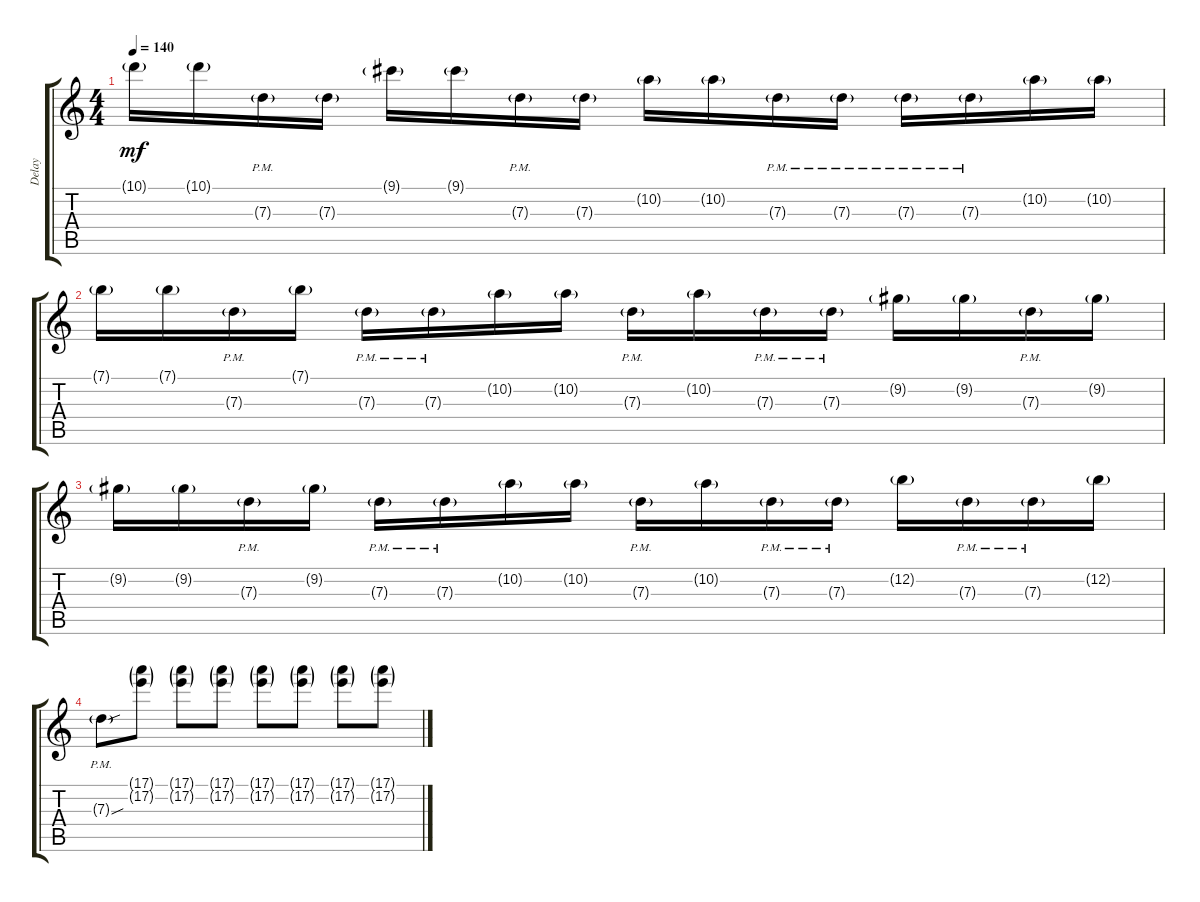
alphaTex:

\track ("Delay" "Delay") {instrument distortionguitar}
\staff {score tabs}
\tuning (E4 B3 G3 D3 A2 E2) {hide}
\ts (4 4)
\tempo 140
\clef g2
\ks c
10.1{g}.16{dy mf} 10.1{g}.16 7.3{g pm}.16 7.3{g}.16 9.1{g}.16 9.1{g}.16 7.3{g pm}.16 7.3{g}.16 10.2{g}.16 10.2{g}.16 7.3{g pm}.16 7.3{g pm}.16 7.3{g pm}.16 7.3{g pm}.16 10.2{g}.16 10.2{g}.16 |
7.1{g}.16 7.1{g}.16 7.3{g pm}.16 7.1{g}.16 7.3{g pm}.16 7.3{g pm}.16 10.2{g}.16 10.2{g}.16 7.3{g pm}.16 10.2{g}.16 7.3{g pm}.16 7.3{g pm}.16 9.2{g}.16 9.2{g}.16 7.3{g pm}.16 9.2{g}.16 |
9.2{g}.16 9.2{g}.16 7.3{g pm}.16 9.2{g}.16 7.3{g pm}.16 7.3{g pm}.16 10.2{g}.16 10.2{g}.16 7.3{g pm}.16 10.2{g}.16 7.3{g pm}.16 7.3{g pm}.16 12.2{g}.16 7.3{g pm}.16 7.3{g pm}.16 12.2{g}.16 |
7.3{sou g pm}.8 (17.1{g} 17.2{g}).8 (17.1{g} 17.2{g}).8 (17.1{g} 17.2{g}).8 (17.1{g} 17.2{g}).8 (17.1{g} 17.2{g}).8 (17.1{g} 17.2{g}).8 (17.1{g} 17.2{g}).8
